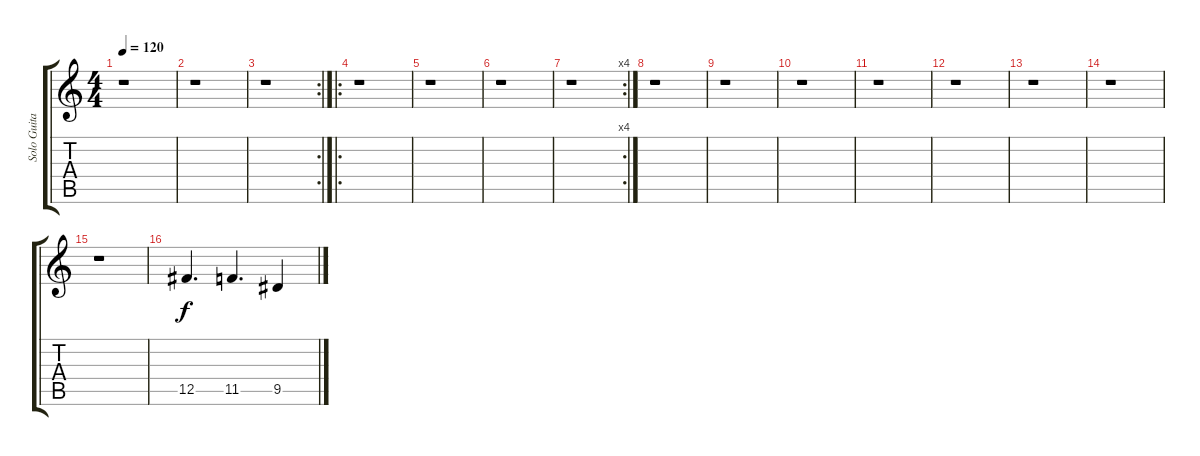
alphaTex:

\track ("Solo Guitar" "Solo Guita") {instrument distortionguitar}
\staff {score tabs}
\tuning (Db4 Ab3 E3 B2 Gb2 B1) {hide}
\ts (4 4)
\tempo 120
\clef g2
\ks c
r.1{dy f} |
r.1 |
\rc 2
r.1 |
\ro
r.1 |
r.1 |
r.1 |
\rc 4
r.1 |
r.1 |
r.1 |
r.1 |
r.1 |
r.1 |
r.1 |
r.1 |
r.1 |
12.5.4{d} 11.5.4{d} 9.5.4
